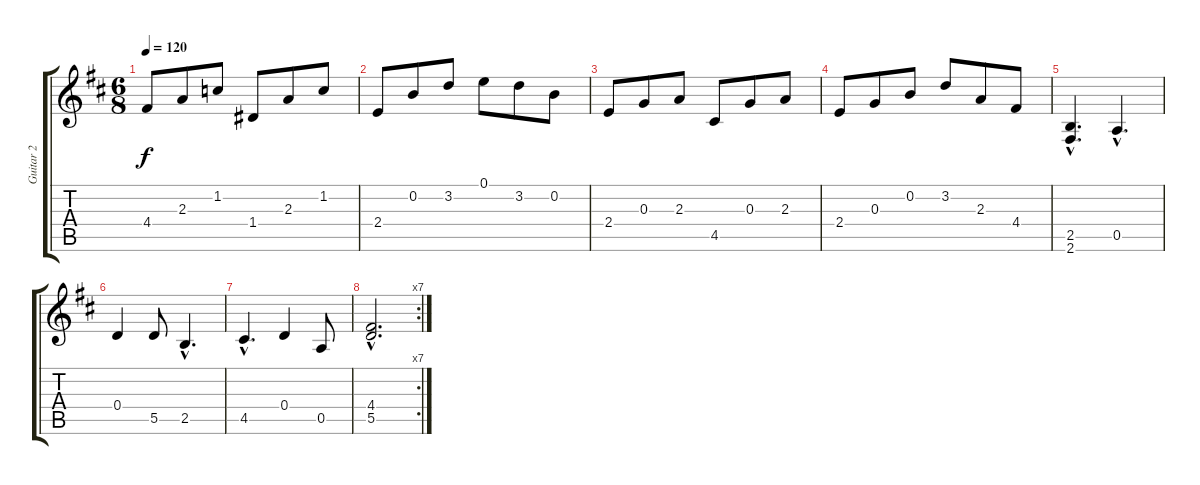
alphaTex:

\track ("Guitar 2" "Guitar 2") {instrument acousticguitarnylon}
\staff {score tabs}
\tuning (E4 B3 G3 D3 A2 E2) {hide}
\ts (6 8)
\tempo 120
\clef g2
\ks d
4.4.8{dy f} 2.3.8 1.2.8 1.4.8 2.3.8 1.2.8 |
2.4.8 0.2.8 3.2.8 0.1.8 3.2.8 0.2.8 |
2.4.8 0.3.8 2.3.8 4.5.8 0.3.8 2.3.8 |
2.4.8 0.3.8 0.2.8 3.2.8 2.3.8 4.4.8 |
(2.5{hac} 2.6{hac}).4{d} 0.5{hac}.4{d} |
0.4.4 5.5.8 2.5{hac}.4{d} |
4.5{hac}.4{d} 0.4.4 0.5.8 |
\rc 7
(4.4{hac} 5.5{hac}).2{d}
